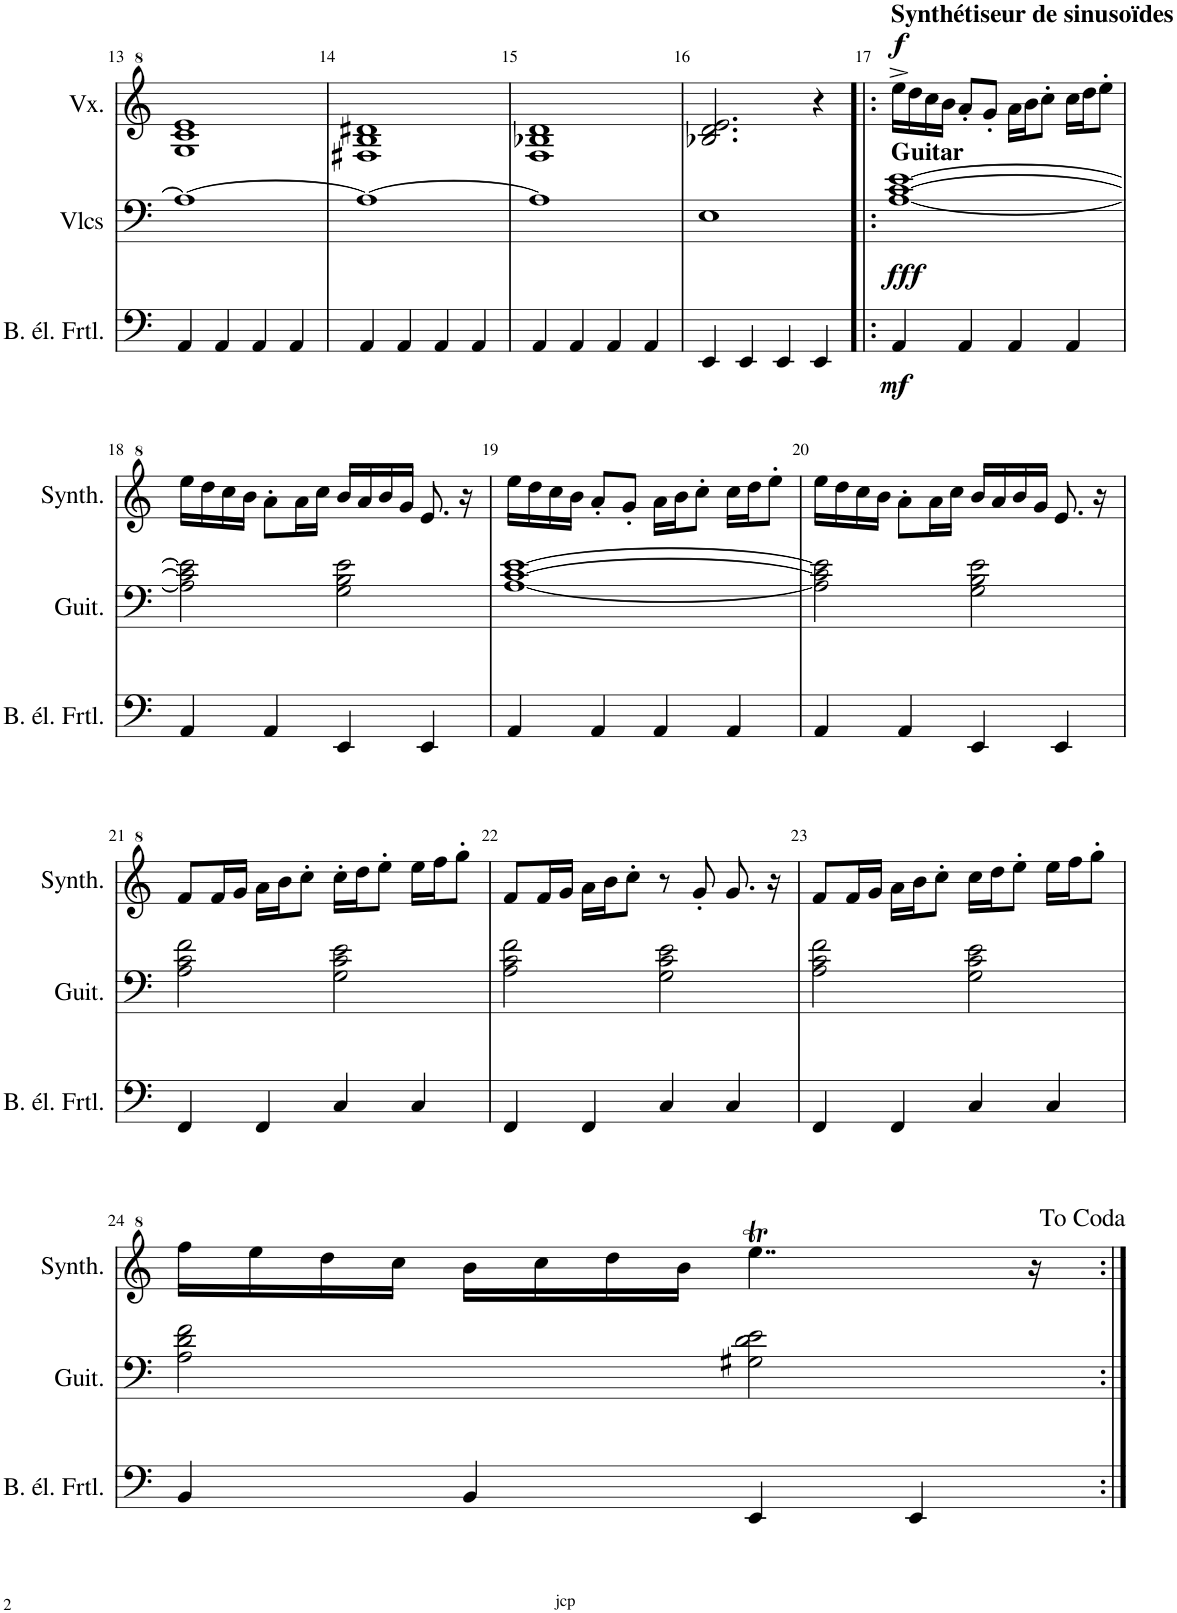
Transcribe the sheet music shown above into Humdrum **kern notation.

**kern	**dynam	**kern	**dynam	**kern	**dynam
*part3	*part3	*part2	*part2	*part1	*part1
*staff3	*staff3	*staff2	*staff2	*staff1	*staff1
*I"Basse électrique fretless	*	*I"Violoncelles	*	*I"Sifflet à coulisse	*
*I'B. él. Frtl.	*	*I'Vlcs	*	*I'Si. Cl.	*
!!LO:PB:g=z
*clefF4	*	*clefF4	*	*clefG^2	*
*Trd7c12	*	*	*	*	*
*k[]	*	*k[]	*	*k[]	*
*M4/4	*	*M4/4	*	*M4/4	*
=13	=13	=13	=13	=13	=13
4AA/	.	1A_	.	1g 1cc 1ee	.
4AA/	.	.	.	.	.
4AA/	.	.	.	.	.
4AA/	.	.	.	.	.
=14	=14	=14	=14	=14	=14
4AA/	.	1A_	.	1f#X 1b 1dd#X	.
4AA/	.	.	.	.	.
4AA/	.	.	.	.	.
4AA/	.	.	.	.	.
=15	=15	=15	=15	=15	=15
4AA/	.	1A]	.	1f 1b-X 1dd	.
4AA/	.	.	.	.	.
4AA/	.	.	.	.	.
4AA/	.	.	.	.	.
=16	=16	=16	=16	=16	=16
4EE/	.	1E	.	2.b-X/ 2.dd/ 2.ee/	.
4EE/	.	.	.	.	.
4EE/	.	.	.	.	.
4EE/	.	.	.	4r	.
=17!|:	=17!|:	=17!|:	=17!|:	=17!|:	=17!|:
!	!	!	!	!LO:TX:a:B:t=Synthétiseur de sinusoïdes	!
!	!	!LO:TX:a:B:t=Guitar	!	!	!
!	!LO:DY:b	!	!LO:DY:b	!	!LO:DY:a
4AA/	mf	[1A [1c [1e	fff	16eee^\LL	f
.	.	.	.	16ddd\	.
.	.	.	.	16ccc\	.
.	.	.	.	16bb\JJ	.
4AA/	.	.	.	8aa'/L	.
.	.	.	.	8gg'/J	.
4AA/	.	.	.	16aa\LL	.
.	.	.	.	16bb\J	.
.	.	.	.	8ccc'\J	.
4AA/	.	.	.	16ccc\LL	.
.	.	.	.	16ddd\J	.
.	.	.	.	8eee'\J	.
!!LO:LB:g=z
=18	=18	=18	=18	=18	=18
4AA/	.	2A\] 2c\] 2e\]	.	16eee\LL	.
.	.	.	.	16ddd\	.
.	.	.	.	16ccc\	.
.	.	.	.	16bb\JJ	.
4AA/	.	.	.	8aa'\L	.
.	.	.	.	16aa\L	.
.	.	.	.	16ccc\JJ	.
4EE/	.	2G\ 2B\ 2e\	.	16bb/LL	.
.	.	.	.	16aa/	.
.	.	.	.	16bb/	.
.	.	.	.	16gg/JJ	.
4EE/	.	.	.	8.ee/	.
.	.	.	.	16r	.
=19	=19	=19	=19	=19	=19
4AA/	.	[1A [1c [1e	.	16eee\LL	.
.	.	.	.	16ddd\	.
.	.	.	.	16ccc\	.
.	.	.	.	16bb\JJ	.
4AA/	.	.	.	8aa'/L	.
.	.	.	.	8gg'/J	.
4AA/	.	.	.	16aa\LL	.
.	.	.	.	16bb\J	.
.	.	.	.	8ccc'\J	.
4AA/	.	.	.	16ccc\LL	.
.	.	.	.	16ddd\J	.
.	.	.	.	8eee'\J	.
=20	=20	=20	=20	=20	=20
4AA/	.	2A\] 2c\] 2e\]	.	16eee\LL	.
.	.	.	.	16ddd\	.
.	.	.	.	16ccc\	.
.	.	.	.	16bb\JJ	.
4AA/	.	.	.	8aa'\L	.
.	.	.	.	16aa\L	.
.	.	.	.	16ccc\JJ	.
4EE/	.	2G\ 2B\ 2e\	.	16bb/LL	.
.	.	.	.	16aa/	.
.	.	.	.	16bb/	.
.	.	.	.	16gg/JJ	.
4EE/	.	.	.	8.ee/	.
.	.	.	.	16r	.
!!LO:LB:g=z
=21	=21	=21	=21	=21	=21
4FF/	.	2A\ 2c\ 2f\	.	8ff/L	.
.	.	.	.	16ff/L	.
.	.	.	.	16gg/JJ	.
4FF/	.	.	.	16aa\LL	.
.	.	.	.	16bb\J	.
.	.	.	.	8ccc'\J	.
4C/	.	2G\ 2c\ 2e\	.	16ccc'\LL	.
.	.	.	.	16ddd\J	.
.	.	.	.	8eee'\J	.
4C/	.	.	.	16eee\LL	.
.	.	.	.	16fff\J	.
.	.	.	.	8ggg'\J	.
=22	=22	=22	=22	=22	=22
4FF/	.	2A\ 2c\ 2f\	.	8ff/L	.
.	.	.	.	16ff/L	.
.	.	.	.	16gg/JJ	.
4FF/	.	.	.	16aa\LL	.
.	.	.	.	16bb\J	.
.	.	.	.	8ccc'\J	.
4C/	.	2G\ 2c\ 2e\	.	8r	.
.	.	.	.	8gg'/	.
4C/	.	.	.	8.gg/	.
.	.	.	.	16r	.
=23	=23	=23	=23	=23	=23
4FF/	.	2A\ 2c\ 2f\	.	8ff/L	.
.	.	.	.	16ff/L	.
.	.	.	.	16gg/JJ	.
4FF/	.	.	.	16aa\LL	.
.	.	.	.	16bb\J	.
.	.	.	.	8ccc'\J	.
4C/	.	2G\ 2c\ 2e\	.	16ccc\LL	.
.	.	.	.	16ddd\J	.
.	.	.	.	8eee'\J	.
4C/	.	.	.	16eee\LL	.
.	.	.	.	16fff\J	.
.	.	.	.	8ggg'\J	.
!!LO:LB:g=z
=24	=24	=24	=24	=24	=24
4BB/	.	2A\ 2d\ 2f\	.	16fff\LL	.
.	.	.	.	16eee\	.
.	.	.	.	16ddd\	.
.	.	.	.	16ccc\JJ	.
4BB/	.	.	.	16bb\LL	.
.	.	.	.	16ccc\	.
.	.	.	.	16ddd\	.
.	.	.	.	16bb\JJ	.
4EE/	.	2G#X\ 2d\ 2e\	.	4..eeet\	.
4EE/	.	.	.	.	.
.	.	.	.	16r	.
=:|!	=:|!	=:|!	=:|!	=:|!	=:|!
*-	*-	*-	*-	*-	*-
